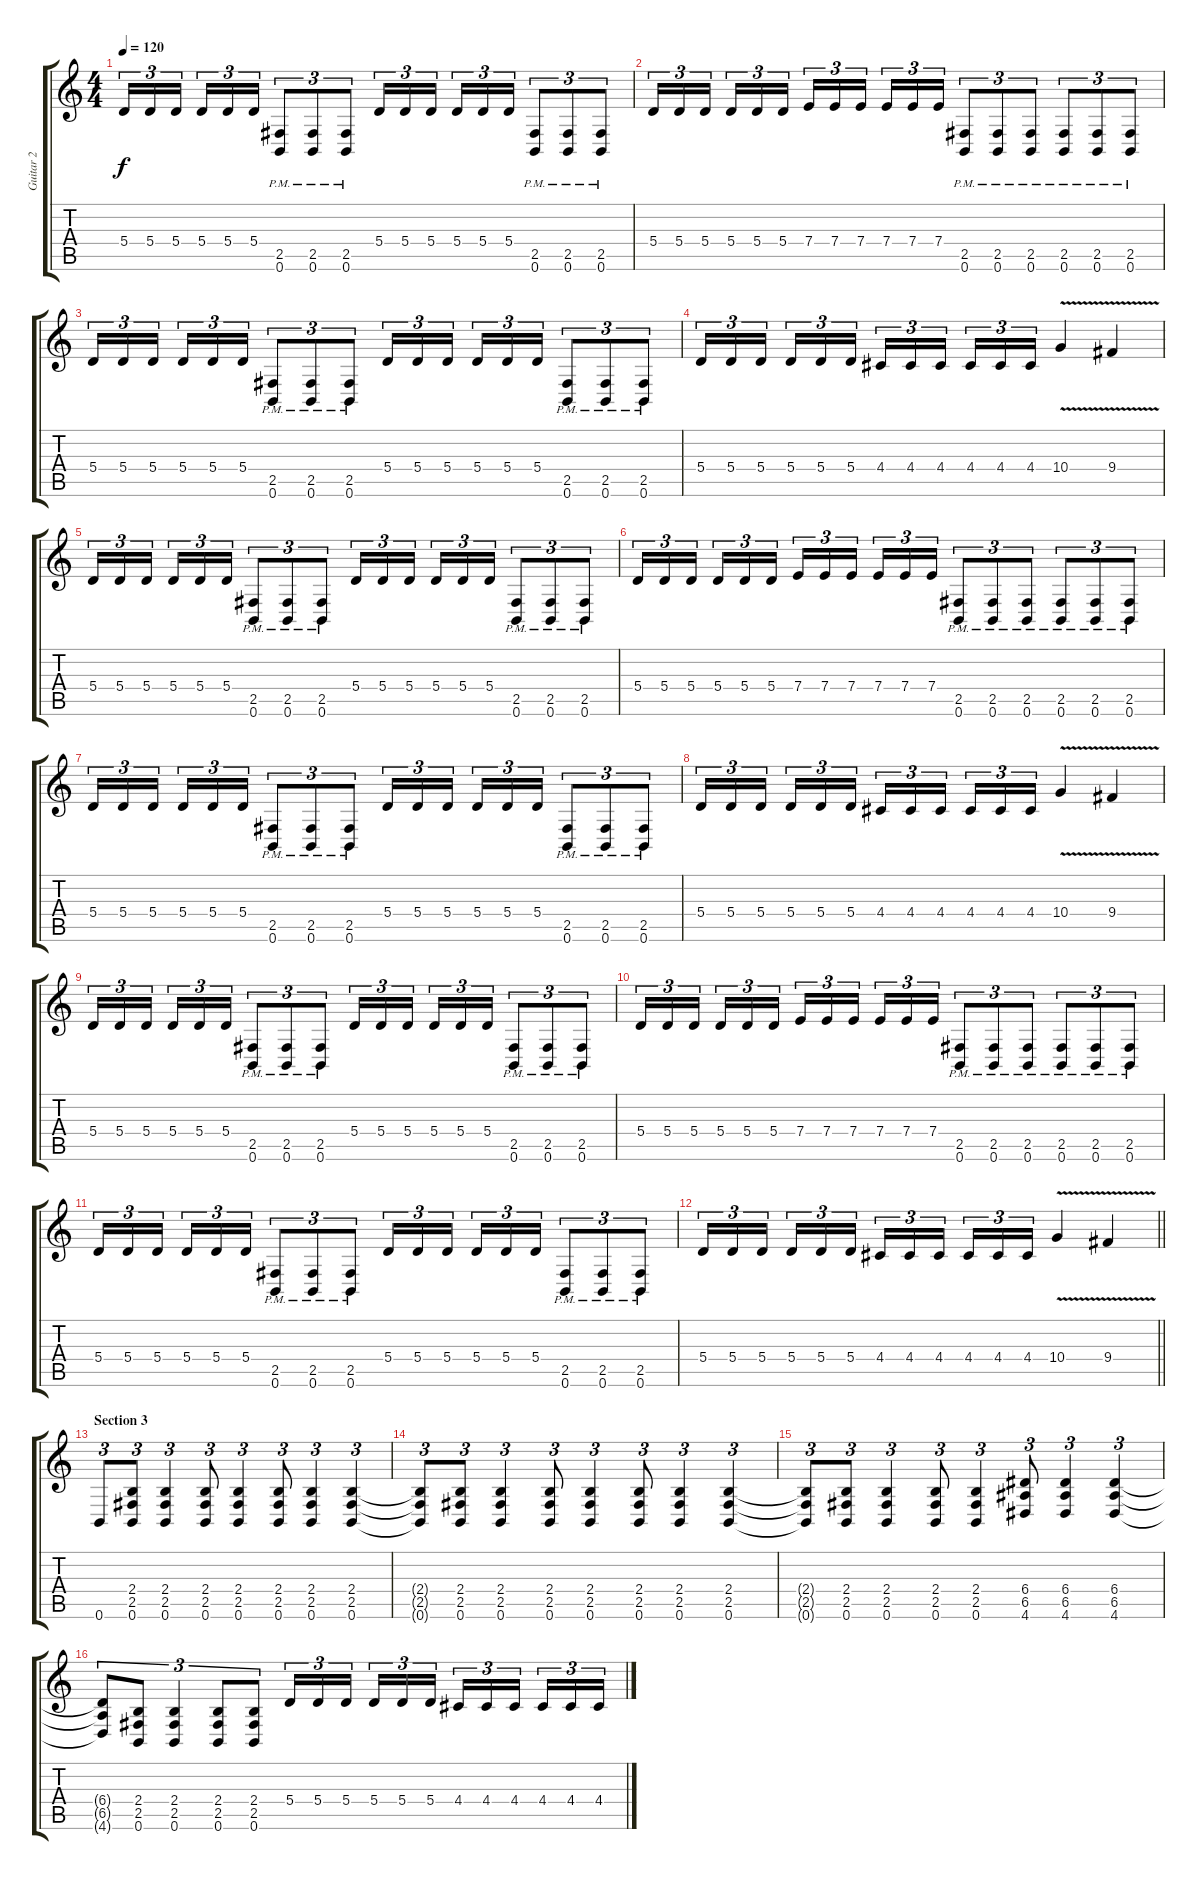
\track ("Guitar 2" "Guitar 2") {instrument distortionguitar}
\staff {score tabs}
\tuning (B3 Gb3 D3 A2 E2 B1) {hide}
\ts (4 4)
\tempo 120
\clef g2
\ks c
5.4.16{tu (3 2) dy f} 5.4.16{tu (3 2)} 5.4.16{tu (3 2) beam splitsecondary} 5.4.16{tu (3 2)} 5.4.16{tu (3 2)} 5.4.16{tu (3 2)} (2.5{pm} 0.6{pm}).8{tu (3 2)} (2.5{pm} 0.6{pm}).8{tu (3 2)} (2.5{pm} 0.6{pm}).8{tu (3 2)} 5.4.16{tu (3 2)} 5.4.16{tu (3 2)} 5.4.16{tu (3 2) beam splitsecondary} 5.4.16{tu (3 2)} 5.4.16{tu (3 2)} 5.4.16{tu (3 2)} (2.5{pm} 0.6{pm}).8{tu (3 2)} (2.5{pm} 0.6{pm}).8{tu (3 2)} (2.5{pm} 0.6{pm}).8{tu (3 2)} |
5.4.16{tu (3 2)} 5.4.16{tu (3 2)} 5.4.16{tu (3 2) beam splitsecondary} 5.4.16{tu (3 2)} 5.4.16{tu (3 2)} 5.4.16{tu (3 2)} 7.4.16{tu (3 2)} 7.4.16{tu (3 2)} 7.4.16{tu (3 2) beam splitsecondary} 7.4.16{tu (3 2)} 7.4.16{tu (3 2)} 7.4.16{tu (3 2)} (2.5{pm} 0.6{pm}).8{tu (3 2)} (2.5{pm} 0.6{pm}).8{tu (3 2)} (2.5{pm} 0.6{pm}).8{tu (3 2)} (2.5{pm} 0.6{pm}).8{tu (3 2)} (2.5{pm} 0.6{pm}).8{tu (3 2)} (2.5{pm} 0.6{pm}).8{tu (3 2)} |
5.4.16{tu (3 2)} 5.4.16{tu (3 2)} 5.4.16{tu (3 2) beam splitsecondary} 5.4.16{tu (3 2)} 5.4.16{tu (3 2)} 5.4.16{tu (3 2)} (2.5{pm} 0.6{pm}).8{tu (3 2)} (2.5{pm} 0.6{pm}).8{tu (3 2)} (2.5{pm} 0.6{pm}).8{tu (3 2)} 5.4.16{tu (3 2)} 5.4.16{tu (3 2)} 5.4.16{tu (3 2) beam splitsecondary} 5.4.16{tu (3 2)} 5.4.16{tu (3 2)} 5.4.16{tu (3 2)} (2.5{pm} 0.6{pm}).8{tu (3 2)} (2.5{pm} 0.6{pm}).8{tu (3 2)} (2.5{pm} 0.6{pm}).8{tu (3 2)} |
5.4.16{tu (3 2)} 5.4.16{tu (3 2)} 5.4.16{tu (3 2) beam splitsecondary} 5.4.16{tu (3 2)} 5.4.16{tu (3 2)} 5.4.16{tu (3 2)} 4.4.16{tu (3 2)} 4.4.16{tu (3 2)} 4.4.16{tu (3 2) beam splitsecondary} 4.4.16{tu (3 2)} 4.4.16{tu (3 2)} 4.4.16{tu (3 2)} 10.4{v}.4 9.4{v}.4 |
5.4.16{tu (3 2)} 5.4.16{tu (3 2)} 5.4.16{tu (3 2) beam splitsecondary} 5.4.16{tu (3 2)} 5.4.16{tu (3 2)} 5.4.16{tu (3 2)} (2.5{pm} 0.6{pm}).8{tu (3 2)} (2.5{pm} 0.6{pm}).8{tu (3 2)} (2.5{pm} 0.6{pm}).8{tu (3 2)} 5.4.16{tu (3 2)} 5.4.16{tu (3 2)} 5.4.16{tu (3 2) beam splitsecondary} 5.4.16{tu (3 2)} 5.4.16{tu (3 2)} 5.4.16{tu (3 2)} (2.5{pm} 0.6{pm}).8{tu (3 2)} (2.5{pm} 0.6{pm}).8{tu (3 2)} (2.5{pm} 0.6{pm}).8{tu (3 2)} |
5.4.16{tu (3 2)} 5.4.16{tu (3 2)} 5.4.16{tu (3 2) beam splitsecondary} 5.4.16{tu (3 2)} 5.4.16{tu (3 2)} 5.4.16{tu (3 2)} 7.4.16{tu (3 2)} 7.4.16{tu (3 2)} 7.4.16{tu (3 2) beam splitsecondary} 7.4.16{tu (3 2)} 7.4.16{tu (3 2)} 7.4.16{tu (3 2)} (2.5{pm} 0.6{pm}).8{tu (3 2)} (2.5{pm} 0.6{pm}).8{tu (3 2)} (2.5{pm} 0.6{pm}).8{tu (3 2)} (2.5{pm} 0.6{pm}).8{tu (3 2)} (2.5{pm} 0.6{pm}).8{tu (3 2)} (2.5{pm} 0.6{pm}).8{tu (3 2)} |
5.4.16{tu (3 2)} 5.4.16{tu (3 2)} 5.4.16{tu (3 2) beam splitsecondary} 5.4.16{tu (3 2)} 5.4.16{tu (3 2)} 5.4.16{tu (3 2)} (2.5{pm} 0.6{pm}).8{tu (3 2)} (2.5{pm} 0.6{pm}).8{tu (3 2)} (2.5{pm} 0.6{pm}).8{tu (3 2)} 5.4.16{tu (3 2)} 5.4.16{tu (3 2)} 5.4.16{tu (3 2) beam splitsecondary} 5.4.16{tu (3 2)} 5.4.16{tu (3 2)} 5.4.16{tu (3 2)} (2.5{pm} 0.6{pm}).8{tu (3 2)} (2.5{pm} 0.6{pm}).8{tu (3 2)} (2.5{pm} 0.6{pm}).8{tu (3 2)} |
5.4.16{tu (3 2)} 5.4.16{tu (3 2)} 5.4.16{tu (3 2) beam splitsecondary} 5.4.16{tu (3 2)} 5.4.16{tu (3 2)} 5.4.16{tu (3 2)} 4.4.16{tu (3 2)} 4.4.16{tu (3 2)} 4.4.16{tu (3 2) beam splitsecondary} 4.4.16{tu (3 2)} 4.4.16{tu (3 2)} 4.4.16{tu (3 2)} 10.4{v}.4 9.4{v}.4 |
5.4.16{tu (3 2)} 5.4.16{tu (3 2)} 5.4.16{tu (3 2) beam splitsecondary} 5.4.16{tu (3 2)} 5.4.16{tu (3 2)} 5.4.16{tu (3 2)} (2.5{pm} 0.6{pm}).8{tu (3 2)} (2.5{pm} 0.6{pm}).8{tu (3 2)} (2.5{pm} 0.6{pm}).8{tu (3 2)} 5.4.16{tu (3 2)} 5.4.16{tu (3 2)} 5.4.16{tu (3 2) beam splitsecondary} 5.4.16{tu (3 2)} 5.4.16{tu (3 2)} 5.4.16{tu (3 2)} (2.5{pm} 0.6{pm}).8{tu (3 2)} (2.5{pm} 0.6{pm}).8{tu (3 2)} (2.5{pm} 0.6{pm}).8{tu (3 2)} |
5.4.16{tu (3 2)} 5.4.16{tu (3 2)} 5.4.16{tu (3 2) beam splitsecondary} 5.4.16{tu (3 2)} 5.4.16{tu (3 2)} 5.4.16{tu (3 2)} 7.4.16{tu (3 2)} 7.4.16{tu (3 2)} 7.4.16{tu (3 2) beam splitsecondary} 7.4.16{tu (3 2)} 7.4.16{tu (3 2)} 7.4.16{tu (3 2)} (2.5{pm} 0.6{pm}).8{tu (3 2)} (2.5{pm} 0.6{pm}).8{tu (3 2)} (2.5{pm} 0.6{pm}).8{tu (3 2)} (2.5{pm} 0.6{pm}).8{tu (3 2)} (2.5{pm} 0.6{pm}).8{tu (3 2)} (2.5{pm} 0.6{pm}).8{tu (3 2)} |
5.4.16{tu (3 2)} 5.4.16{tu (3 2)} 5.4.16{tu (3 2) beam splitsecondary} 5.4.16{tu (3 2)} 5.4.16{tu (3 2)} 5.4.16{tu (3 2)} (2.5{pm} 0.6{pm}).8{tu (3 2)} (2.5{pm} 0.6{pm}).8{tu (3 2)} (2.5{pm} 0.6{pm}).8{tu (3 2)} 5.4.16{tu (3 2)} 5.4.16{tu (3 2)} 5.4.16{tu (3 2) beam splitsecondary} 5.4.16{tu (3 2)} 5.4.16{tu (3 2)} 5.4.16{tu (3 2)} (2.5{pm} 0.6{pm}).8{tu (3 2)} (2.5{pm} 0.6{pm}).8{tu (3 2)} (2.5{pm} 0.6{pm}).8{tu (3 2)} |
\barLineRight lightlight
5.4.16{tu (3 2)} 5.4.16{tu (3 2)} 5.4.16{tu (3 2) beam splitsecondary} 5.4.16{tu (3 2)} 5.4.16{tu (3 2)} 5.4.16{tu (3 2)} 4.4.16{tu (3 2)} 4.4.16{tu (3 2)} 4.4.16{tu (3 2) beam splitsecondary} 4.4.16{tu (3 2)} 4.4.16{tu (3 2)} 4.4.16{tu (3 2)} 10.4{v}.4 9.4{v}.4 |
\section ("" "Section 3")
0.6.8{tu (3 2)} (2.4 2.5 0.6).8{tu (3 2)} (2.4 2.5 0.6).4{tu (3 2)} (2.4 2.5 0.6).8{tu (3 2)} (2.4 2.5 0.6).4{tu (3 2)} (2.4 2.5 0.6).8{tu (3 2)} (2.4 2.5 0.6).4{tu (3 2)} (2.4 2.5 0.6).4{tu (3 2)} |
(2.4{t} 2.5{t} 0.6{t}).8{tu (3 2)} (2.4 2.5 0.6).8{tu (3 2)} (2.4 2.5 0.6).4{tu (3 2)} (2.4 2.5 0.6).8{tu (3 2)} (2.4 2.5 0.6).4{tu (3 2)} (2.4 2.5 0.6).8{tu (3 2)} (2.4 2.5 0.6).4{tu (3 2)} (2.4 2.5 0.6).4{tu (3 2)} |
(2.4{t} 2.5{t} 0.6{t}).8{tu (3 2)} (2.4 2.5 0.6).8{tu (3 2)} (2.4 2.5 0.6).4{tu (3 2)} (2.4 2.5 0.6).8{tu (3 2)} (2.4 2.5 0.6).4{tu (3 2)} (6.4 6.5 4.6).8{tu (3 2)} (6.4 6.5 4.6).4{tu (3 2)} (6.4 6.5 4.6).4{tu (3 2)} |
(6.4{t} 6.5{t} 4.6{t}).8{tu (3 2)} (2.4 2.5 0.6).8{tu (3 2)} (2.4 2.5 0.6).4{tu (3 2)} (2.4 2.5 0.6).8{tu (3 2)} (2.4 2.5 0.6).8{tu (3 2)} 5.4.16{tu (3 2)} 5.4.16{tu (3 2)} 5.4.16{tu (3 2) beam splitsecondary} 5.4.16{tu (3 2)} 5.4.16{tu (3 2)} 5.4.16{tu (3 2)} 4.4.16{tu (3 2)} 4.4.16{tu (3 2)} 4.4.16{tu (3 2) beam splitsecondary} 4.4.16{tu (3 2)} 4.4.16{tu (3 2)} 4.4.16{tu (3 2)}
